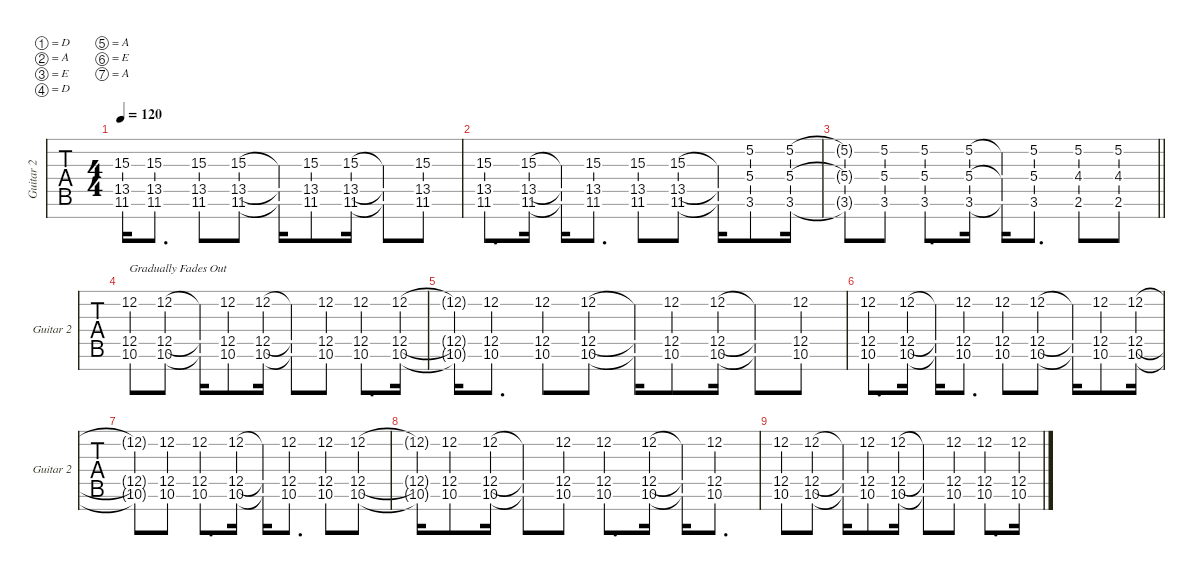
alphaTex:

\defaultSystemsLayout 4
\hideDynamics
\bracketExtendMode nobrackets
\singleTrackTrackNamePolicy allsystems
\multiTrackTrackNamePolicy allsystems
\firstSystemTrackNameMode fullname
\otherSystemsTrackNameMode fullname
\otherSystemsTrackNameOrientation horizontal
\track ("Guitar 2" "Guitar 2") {instrument distortionguitar}
\staff {tabs}
\tuning (D4 A3 E3 D3 A2 E2 A1)
\ts (4 4)
\tempo 120
\clef g2
\ks c
(11.6{t} 13.5{t} 15.3{t}).16{dy mf} (11.6 13.5 15.3).8{d} (11.6 13.5 15.3).8 (11.6 13.5 15.3).8 (11.6{t} 13.5{t} 15.3{t}).16 (11.6 13.5 15.3).8 (11.6 13.5 15.3).16 (11.6{t} 13.5{t} 15.3{t}).8 (11.6 13.5 15.3).8 |
(11.6 13.5 15.3).8{d} (11.6 13.5 15.3).16 (11.6{t} 13.5{t} 15.3{t}).16 (11.6 13.5 15.3).8{d} (11.6 13.5 15.3).8 (11.6 13.5 15.3).8 (11.6{t} 13.5{t} 15.3{t}).16 (3.6 5.4 5.2).8 (3.6 5.4 5.2).16 |
\barLineRight lightlight
(3.6{t} 5.4{t} 5.2{t}).8 (3.6 5.4 5.2).8 (3.6 5.4 5.2).8{d} (3.6 5.4 5.2).16 (3.6{t} 5.4{t} 5.2{t}).16 (3.6 5.4 5.2).8{d} (2.6 4.4 5.2).8 (2.6 4.4 5.2).8 |
(10.6 12.5 12.2).8{txt "Gradually Fades Out"} (10.6 12.5 12.2).8 (10.6{t} 12.5{t} 12.2{t}).16 (10.6 12.5 12.2).8 (10.6 12.5 12.2).16 (10.6{t} 12.5{t} 12.2{t}).8 (10.6 12.5 12.2).8 (10.6 12.5 12.2).8{d} (10.6 12.5 12.2).16 |
(10.6{t} 12.5{t} 12.2{t}).16 (10.6 12.5 12.2).8{d} (10.6 12.5 12.2).8 (10.6 12.5 12.2).8 (10.6{t} 12.5{t} 12.2{t}).16 (10.6 12.5 12.2).8 (10.6 12.5 12.2).16 (10.6{t} 12.5{t} 12.2{t}).8 (10.6 12.5 12.2).8 |
(10.6 12.5 12.2).8{d} (10.6 12.5 12.2).16 (10.6{t} 12.5{t} 12.2{t}).16 (10.6 12.5 12.2).8{d} (10.6 12.5 12.2).8 (10.6 12.5 12.2).8 (10.6{t} 12.5{t} 12.2{t}).16 (10.6 12.5 12.2).8 (10.6 12.5 12.2).16 |
(10.6{t} 12.5{t} 12.2{t}).8 (10.6 12.5 12.2).8 (10.6 12.5 12.2).8{d} (10.6 12.5 12.2).16 (10.6{t} 12.5{t} 12.2{t}).16 (10.6 12.5 12.2).8{d} (10.6 12.5 12.2).8 (10.6 12.5 12.2).8 |
(10.6{t} 12.5{t} 12.2{t}).16 (10.6 12.5 12.2).8 (10.6 12.5 12.2).16 (10.6{t} 12.5{t} 12.2{t}).8 (10.6 12.5 12.2).8 (10.6 12.5 12.2).8{d} (10.6 12.5 12.2).16 (10.6{t} 12.5{t} 12.2{t}).16 (10.6 12.5 12.2).8{d} |
(10.6 12.5 12.2).8 (10.6 12.5 12.2).8 (10.6{t} 12.5{t} 12.2{t}).16 (10.6 12.5 12.2).8 (10.6 12.5 12.2).16 (10.6{t} 12.5{t} 12.2{t}).8 (10.6 12.5 12.2).8 (10.6 12.5 12.2).8{d} (10.6 12.5 12.2).16
